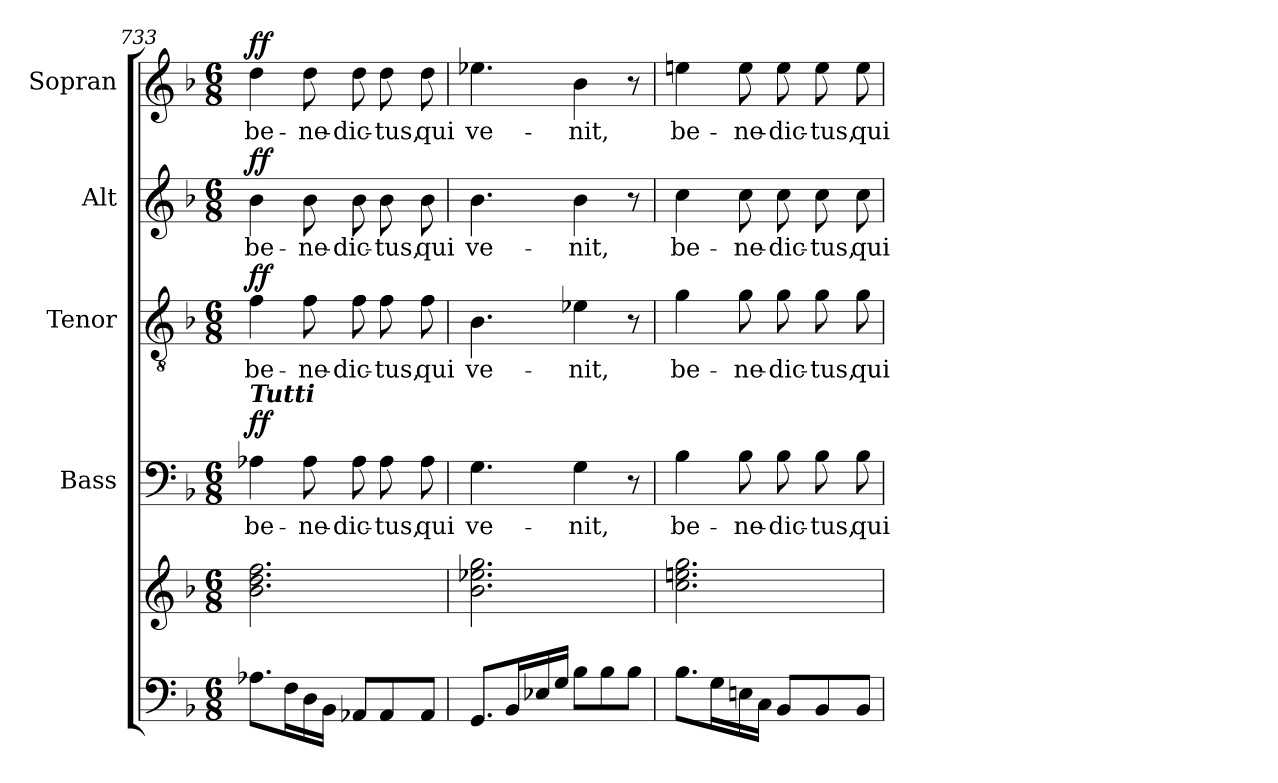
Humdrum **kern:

**kern	**kern	**kern	**text	**dynam	**kern	**text	**dynam	**kern	**text	**dynam	**kern	**text	**dynam
*part5	*part5	*part4	*part4	*part4	*part3	*part3	*part3	*part2	*part2	*part2	*part1	*part1	*part1
*staff6	*staff5	*staff4	*staff4	*staff4	*staff3	*staff3	*staff3	*staff2	*staff2	*staff2	*staff1	*staff1	*staff1
*	*	*I"Bass	*	*	*I"Tenor	*	*	*I"Alt	*	*	*I"Sopran	*	*
*	*	*I'B.	*	*	*I'T.	*	*	*I'A.	*	*	*I'S.	*	*
!!LO:PB:g=z
*clefF4	*clefG2	*clefF4	*	*	*clefGv2	*	*	*clefG2	*	*	*clefG2	*	*
*k[b-]	*k[b-]	*k[b-]	*	*	*k[b-]	*	*	*k[b-]	*	*	*k[b-]	*	*
*F:	*F:	*F:	*	*	*F:	*	*	*F:	*	*	*F:	*	*
*M6/8	*M6/8	*M6/8	*	*	*M6/8	*	*	*M6/8	*	*	*M6/8	*	*
=733	=733	=733	=733	=733	=733	=733	=733	=733	=733	=733	=733	=733	=733
!	!	!LO:TX:a:Bi:t=Tutti	!	!	!	!	!	!	!	!	!	!	!
!	!	!	!LO:LY:b	!LO:DY:a	!	!LO:LY:b	!LO:DY:a	!	!LO:LY:b	!LO:DY:a	!	!LO:LY:b	!LO:DY:a
8.A-X\L	2.b-\ 2.dd\ 2.ff\	4A-X\	be-	ff	4f\	be-	ff	4b-\	be-	ff	4dd\	be-	ff
16F\L	.	.	.	.	.	.	.	.	.	.	.	.	.
!	!	!	!LO:LY:b	!	!	!LO:LY:b	!	!	!LO:LY:b	!	!	!LO:LY:b	!
16D\	.	8A-\	-ne-	.	8f\	-ne-	.	8b-\	-ne-	.	8dd\	-ne-	.
16BB-\JJ	.	.	.	.	.	.	.	.	.	.	.	.	.
!	!	!	!LO:LY:b	!	!	!LO:LY:b	!	!	!LO:LY:b	!	!	!LO:LY:b	!
8AA-X/L	.	8A-\	-dic-	.	8f\	-dic-	.	8b-\	-dic-	.	8dd\	-dic-	.
!	!	!	!LO:LY:b	!	!	!LO:LY:b	!	!	!LO:LY:b	!	!	!LO:LY:b	!
8AA-/	.	8A-\	-tus,	.	8f\	-tus,	.	8b-\	-tus,	.	8dd\	-tus,	.
!	!	!	!LO:LY:b	!	!	!LO:LY:b	!	!	!LO:LY:b	!	!	!LO:LY:b	!
8AA-/J	.	8A-\	qui	.	8f\	qui	.	8b-\	qui	.	8dd\	qui	.
=734	=734	=734	=734	=734	=734	=734	=734	=734	=734	=734	=734	=734	=734
!	!	!	!LO:LY:b	!	!	!LO:LY:b	!	!	!LO:LY:b	!	!	!LO:LY:b	!
8.GG/L	2.b-\ 2.ee-X\ 2.gg\	4.G\	ve-	.	4.B-\	ve-	.	4.b-\	ve-	.	4.ee-X\	ve-	.
16BB-/L	.	.	.	.	.	.	.	.	.	.	.	.	.
16E-X/	.	.	.	.	.	.	.	.	.	.	.	.	.
16G/JJ	.	.	.	.	.	.	.	.	.	.	.	.	.
!	!	!	!LO:LY:b	!	!	!LO:LY:b	!	!	!LO:LY:b	!	!	!LO:LY:b	!
8B-\L	.	4G\	-nit,	.	4e-X\	-nit,	.	4b-\	-nit,	.	4b-\	-nit,	.
8B-\	.	.	.	.	.	.	.	.	.	.	.	.	.
8B-\J	.	8r	.	.	8r	.	.	8r	.	.	8r	.	.
=735	=735	=735	=735	=735	=735	=735	=735	=735	=735	=735	=735	=735	=735
!	!	!	!LO:LY:b	!	!	!LO:LY:b	!	!	!LO:LY:b	!	!	!LO:LY:b	!
8.B-\L	2.cc\ 2.een\ 2.gg\	4B-\	be-	.	4g\	be-	.	4cc\	be-	.	4een\	be-	.
16G\L	.	.	.	.	.	.	.	.	.	.	.	.	.
!	!	!	!LO:LY:b	!	!	!LO:LY:b	!	!	!LO:LY:b	!	!	!LO:LY:b	!
16En\	.	8B-\	-ne-	.	8g\	-ne-	.	8cc\	-ne-	.	8ee\	-ne-	.
16C\JJ	.	.	.	.	.	.	.	.	.	.	.	.	.
!	!	!	!LO:LY:b	!	!	!LO:LY:b	!	!	!LO:LY:b	!	!	!LO:LY:b	!
8BB-/L	.	8B-\	-dic-	.	8g\	-dic-	.	8cc\	-dic-	.	8ee\	-dic-	.
!	!	!	!LO:LY:b	!	!	!LO:LY:b	!	!	!LO:LY:b	!	!	!LO:LY:b	!
8BB-/	.	8B-\	-tus,	.	8g\	-tus,	.	8cc\	-tus,	.	8ee\	-tus,	.
!	!	!	!LO:LY:b	!	!	!LO:LY:b	!	!	!LO:LY:b	!	!	!LO:LY:b	!
8BB-/J	.	8B-\	qui	.	8g\	qui	.	8cc\	qui	.	8ee\	qui	.
=	=	=	=	=	=	=	=	=	=	=	=	=	=
*-	*-	*-	*-	*-	*-	*-	*-	*-	*-	*-	*-	*-	*-
